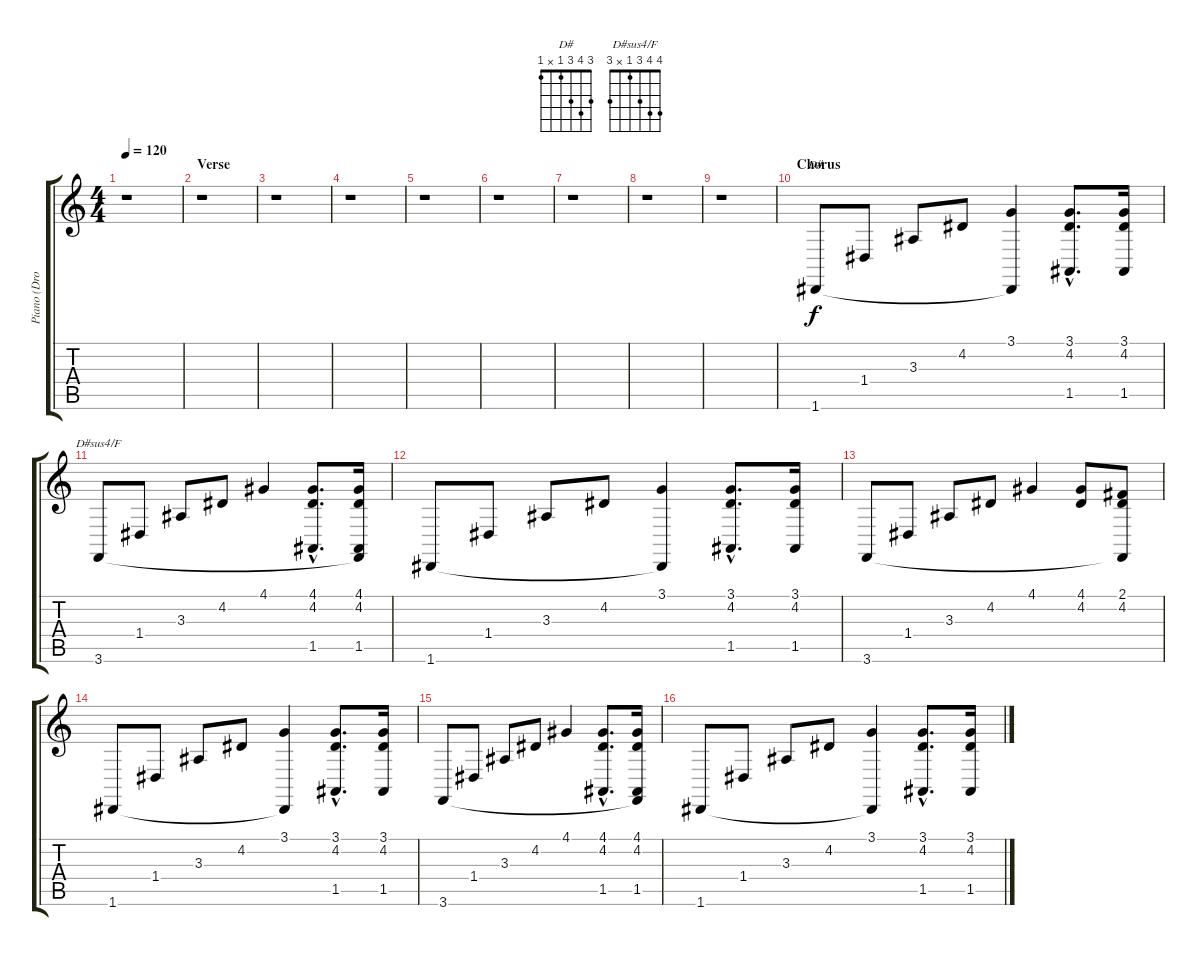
\track ("Piano (Drop D)" "Piano (Dro") {instrument acousticgrandpiano}
\staff {score tabs}
\tuning (E4 B3 G3 D3 A2 D2) {hide}
\chord ("D#" 3 4 3 1 x 1)
\chord ("D#sus4/F" 4 4 3 1 x 3)
\ts (4 4)
\tempo 120
\clef g2
\ks c
r.1{dy f} |
\section ("" "Verse")
r.1 |
r.1 |
r.1 |
r.1 |
r.1 |
r.1 |
r.1 |
r.1 |
\section ("" "Chorus")
1.6.8{ch "D#"} 1.4.8 3.3.8 4.2.8 (3.1 1.6{t}).4 (3.1{hac} 4.2{hac} 1.5{hac}).8{d} (3.1 4.2 1.5).16 |
3.6.8{ch "D#sus4/F"} 1.4.8 3.3.8 4.2.8 4.1.4 (4.1{hac} 4.2{hac} 1.5{hac}).8{d} (4.1 4.2 1.5 3.6{t}).16 |
1.6.8 1.4.8 3.3.8 4.2.8 (3.1 1.6{t}).4 (3.1{hac} 4.2{hac} 1.5{hac}).8{d} (3.1 4.2 1.5).16 |
3.6.8 1.4.8 3.3.8 4.2.8 4.1.4 (4.1 4.2).8 (2.1 4.2 3.6{t}).8 |
1.6.8 1.4.8 3.3.8 4.2.8 (3.1 1.6{t}).4 (3.1{hac} 4.2{hac} 1.5{hac}).8{d} (3.1 4.2 1.5).16 |
3.6.8 1.4.8 3.3.8 4.2.8 4.1.4 (4.1{hac} 4.2{hac} 1.5{hac}).8{d} (4.1 4.2 1.5 3.6{t}).16 |
1.6.8 1.4.8 3.3.8 4.2.8 (3.1 1.6{t}).4 (3.1{hac} 4.2{hac} 1.5{hac}).8{d} (3.1 4.2 1.5).16
